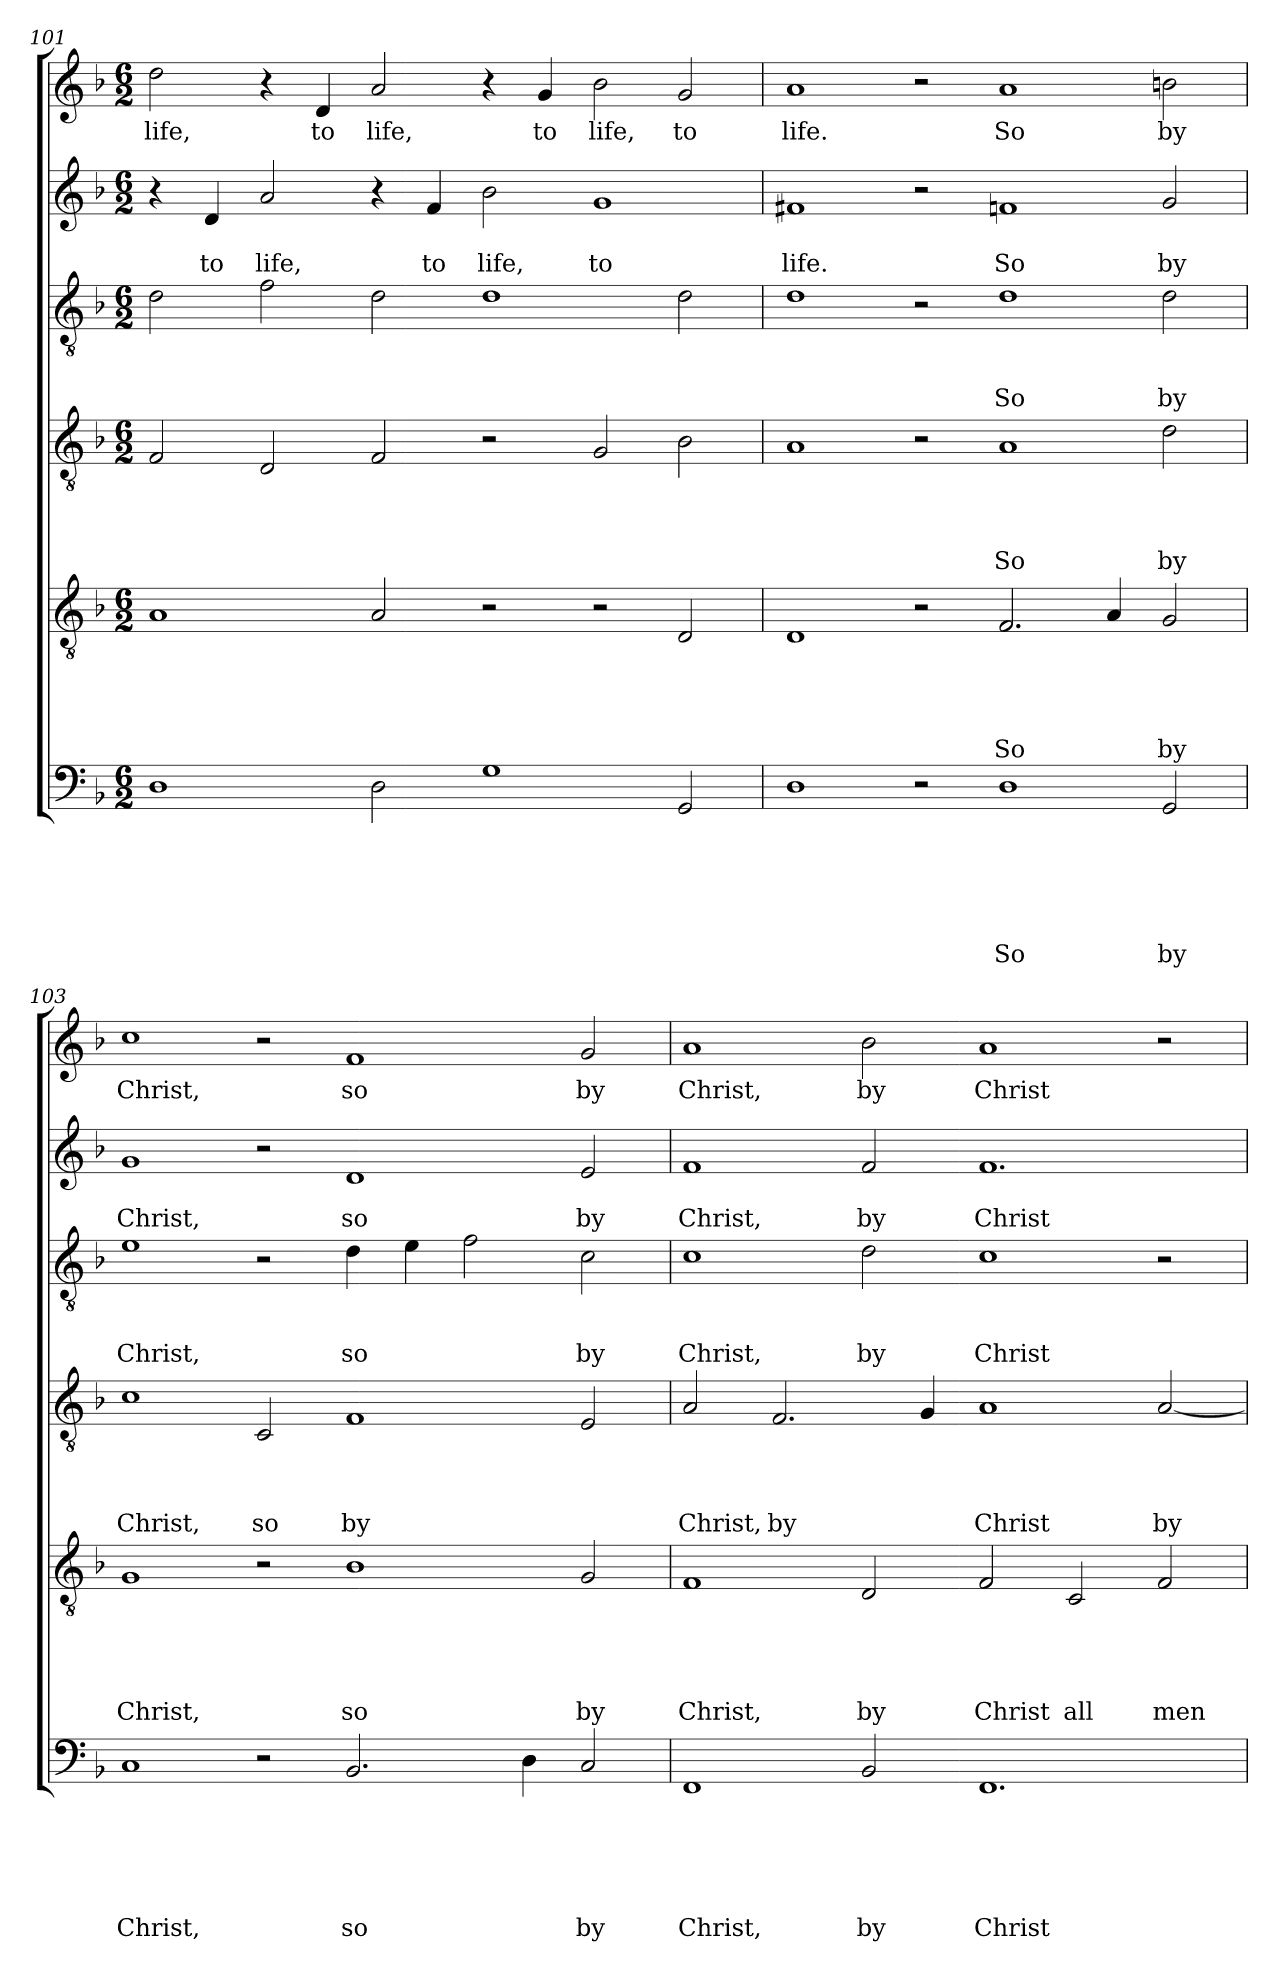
**kern	**text	**text	**text	**text	**text	**text	**kern	**text	**text	**text	**text	**text	**kern	**text	**text	**text	**text	**kern	**text	**text	**text	**kern	**text	**text	**kern	**text
*part6	*part6	*part6	*part6	*part6	*part6	*part6	*part5	*part5	*part5	*part5	*part5	*part5	*part4	*part4	*part4	*part4	*part4	*part3	*part3	*part3	*part3	*part2	*part2	*part2	*part1	*part1
*staff6	*staff6	*staff6	*staff6	*staff6	*staff6	*staff6	*staff5	*staff5	*staff5	*staff5	*staff5	*staff5	*staff4	*staff4	*staff4	*staff4	*staff4	*staff3	*staff3	*staff3	*staff3	*staff2	*staff2	*staff2	*staff1	*staff1
*clefF4	*	*	*	*	*	*	*clefGv2	*	*	*	*	*	*clefGv2	*	*	*	*	*clefGv2	*	*	*	*clefG2	*	*	*clefG2	*
*k[b-]	*	*	*	*	*	*	*k[b-]	*	*	*	*	*	*k[b-]	*	*	*	*	*k[b-]	*	*	*	*k[b-]	*	*	*k[b-]	*
*F:	*	*	*	*	*	*	*F:	*	*	*	*	*	*F:	*	*	*	*	*F:	*	*	*	*F:	*	*	*F:	*
*M6/2	*	*	*	*	*	*	*M6/2	*	*	*	*	*	*M6/2	*	*	*	*	*M6/2	*	*	*	*M6/2	*	*	*M6/2	*
=101	=101	=101	=101	=101	=101	=101	=101	=101	=101	=101	=101	=101	=101	=101	=101	=101	=101	=101	=101	=101	=101	=101	=101	=101	=101	=101
1D	.	.	.	.	.	.	1A	.	.	.	.	.	2F/	.	.	.	.	2d\	.	.	.	4r	.	.	2dd\	life,
.	.	.	.	.	.	.	.	.	.	.	.	.	.	.	.	.	.	.	.	.	.	4d/	.	to	.	.
.	.	.	.	.	.	.	.	.	.	.	.	.	2D/	.	.	.	.	2f\	.	.	.	2a/	.	life,	4r	.
.	.	.	.	.	.	.	.	.	.	.	.	.	.	.	.	.	.	.	.	.	.	.	.	.	4d/	to
2D\	.	.	.	.	.	.	2A/	.	.	.	.	.	2F/	.	.	.	.	2d\	.	.	.	4r	.	.	2a/	life,
.	.	.	.	.	.	.	.	.	.	.	.	.	.	.	.	.	.	.	.	.	.	4f/	.	to	.	.
1G	.	.	.	.	.	.	2r	.	.	.	.	.	2r	.	.	.	.	1d	.	.	.	2b-\	.	life,	4r	.
.	.	.	.	.	.	.	.	.	.	.	.	.	.	.	.	.	.	.	.	.	.	.	.	.	4g/	to
.	.	.	.	.	.	.	2r	.	.	.	.	.	2G/	.	.	.	.	.	.	.	.	1g	.	to	2b-\	life,
2GG/	.	.	.	.	.	.	2D/	.	.	.	.	.	2B-\	.	.	.	.	2d\	.	.	.	.	.	.	2g/	to
!!LO:LB:g=z
=102	=102	=102	=102	=102	=102	=102	=102	=102	=102	=102	=102	=102	=102	=102	=102	=102	=102	=102	=102	=102	=102	=102	=102	=102	=102	=102
1D	.	.	.	.	.	.	1D	.	.	.	.	.	1A	.	.	.	.	1d	.	.	.	1f#X	.	life.	1a	life.
2r	.	.	.	.	.	.	2r	.	.	.	.	.	2r	.	.	.	.	2r	.	.	.	2r	.	.	2r	.
1D	.	.	.	.	.	So	2.F/	.	.	.	.	So	1A	.	.	.	So	1d	.	.	So	1fn	.	So	1a	So
.	.	.	.	.	.	.	4A/	.	.	.	.	.	.	.	.	.	.	.	.	.	.	.	.	.	.	.
2GG/	.	.	.	.	.	by	2G/	.	.	.	.	by	2d\	.	.	.	by	2d\	.	.	by	2g/	.	by	2bn\	by
=103	=103	=103	=103	=103	=103	=103	=103	=103	=103	=103	=103	=103	=103	=103	=103	=103	=103	=103	=103	=103	=103	=103	=103	=103	=103	=103
1C	.	.	.	.	.	Christ,	1G	.	.	.	.	Christ,	1c	.	.	.	Christ,	1e	.	.	Christ,	1g	.	Christ,	1cc	Christ,
2r	.	.	.	.	.	.	2r	.	.	.	.	.	2C/	.	.	.	so	2r	.	.	.	2r	.	.	2r	.
2.BB-/	.	.	.	.	.	so	1B-	.	.	.	.	so	1F	.	.	.	by	4d\	.	.	so	1d	.	so	1f	so
.	.	.	.	.	.	.	.	.	.	.	.	.	.	.	.	.	.	4e\	.	.	.	.	.	.	.	.
.	.	.	.	.	.	.	.	.	.	.	.	.	.	.	.	.	.	2f\	.	.	.	.	.	.	.	.
4D\	.	.	.	.	.	.	.	.	.	.	.	.	.	.	.	.	.	.	.	.	.	.	.	.	.	.
2C/	.	.	.	.	.	by	2G/	.	.	.	.	by	2E/	.	.	.	.	2c\	.	.	by	2e/	.	by	2g/	by
=104	=104	=104	=104	=104	=104	=104	=104	=104	=104	=104	=104	=104	=104	=104	=104	=104	=104	=104	=104	=104	=104	=104	=104	=104	=104	=104
1FF	.	.	.	.	.	Christ,	1F	.	.	.	.	Christ,	2A/	.	.	.	Christ,	1c	.	.	Christ,	1f	.	Christ,	1a	Christ,
.	.	.	.	.	.	.	.	.	.	.	.	.	2.F/	.	.	.	by	.	.	.	.	.	.	.	.	.
2BB-/	.	.	.	.	.	by	2D/	.	.	.	.	by	.	.	.	.	.	2d\	.	.	by	2f/	.	by	2b-\	by
.	.	.	.	.	.	.	.	.	.	.	.	.	4G/	.	.	.	.	.	.	.	.	.	.	.	.	.
1.FF	.	.	.	.	.	Christ	2F/	.	.	.	.	Christ	1A	.	.	.	Christ	1c	.	.	Christ	1.f	.	Christ	1a	Christ
.	.	.	.	.	.	.	2C/	.	.	.	.	all	.	.	.	.	.	.	.	.	.	.	.	.	.	.
.	.	.	.	.	.	.	2F/	.	.	.	.	men	[2A/	.	.	.	by	2r	.	.	.	.	.	.	2r	.
=	=	=	=	=	=	=	=	=	=	=	=	=	=	=	=	=	=	=	=	=	=	=	=	=	=	=
*-	*-	*-	*-	*-	*-	*-	*-	*-	*-	*-	*-	*-	*-	*-	*-	*-	*-	*-	*-	*-	*-	*-	*-	*-	*-	*-
